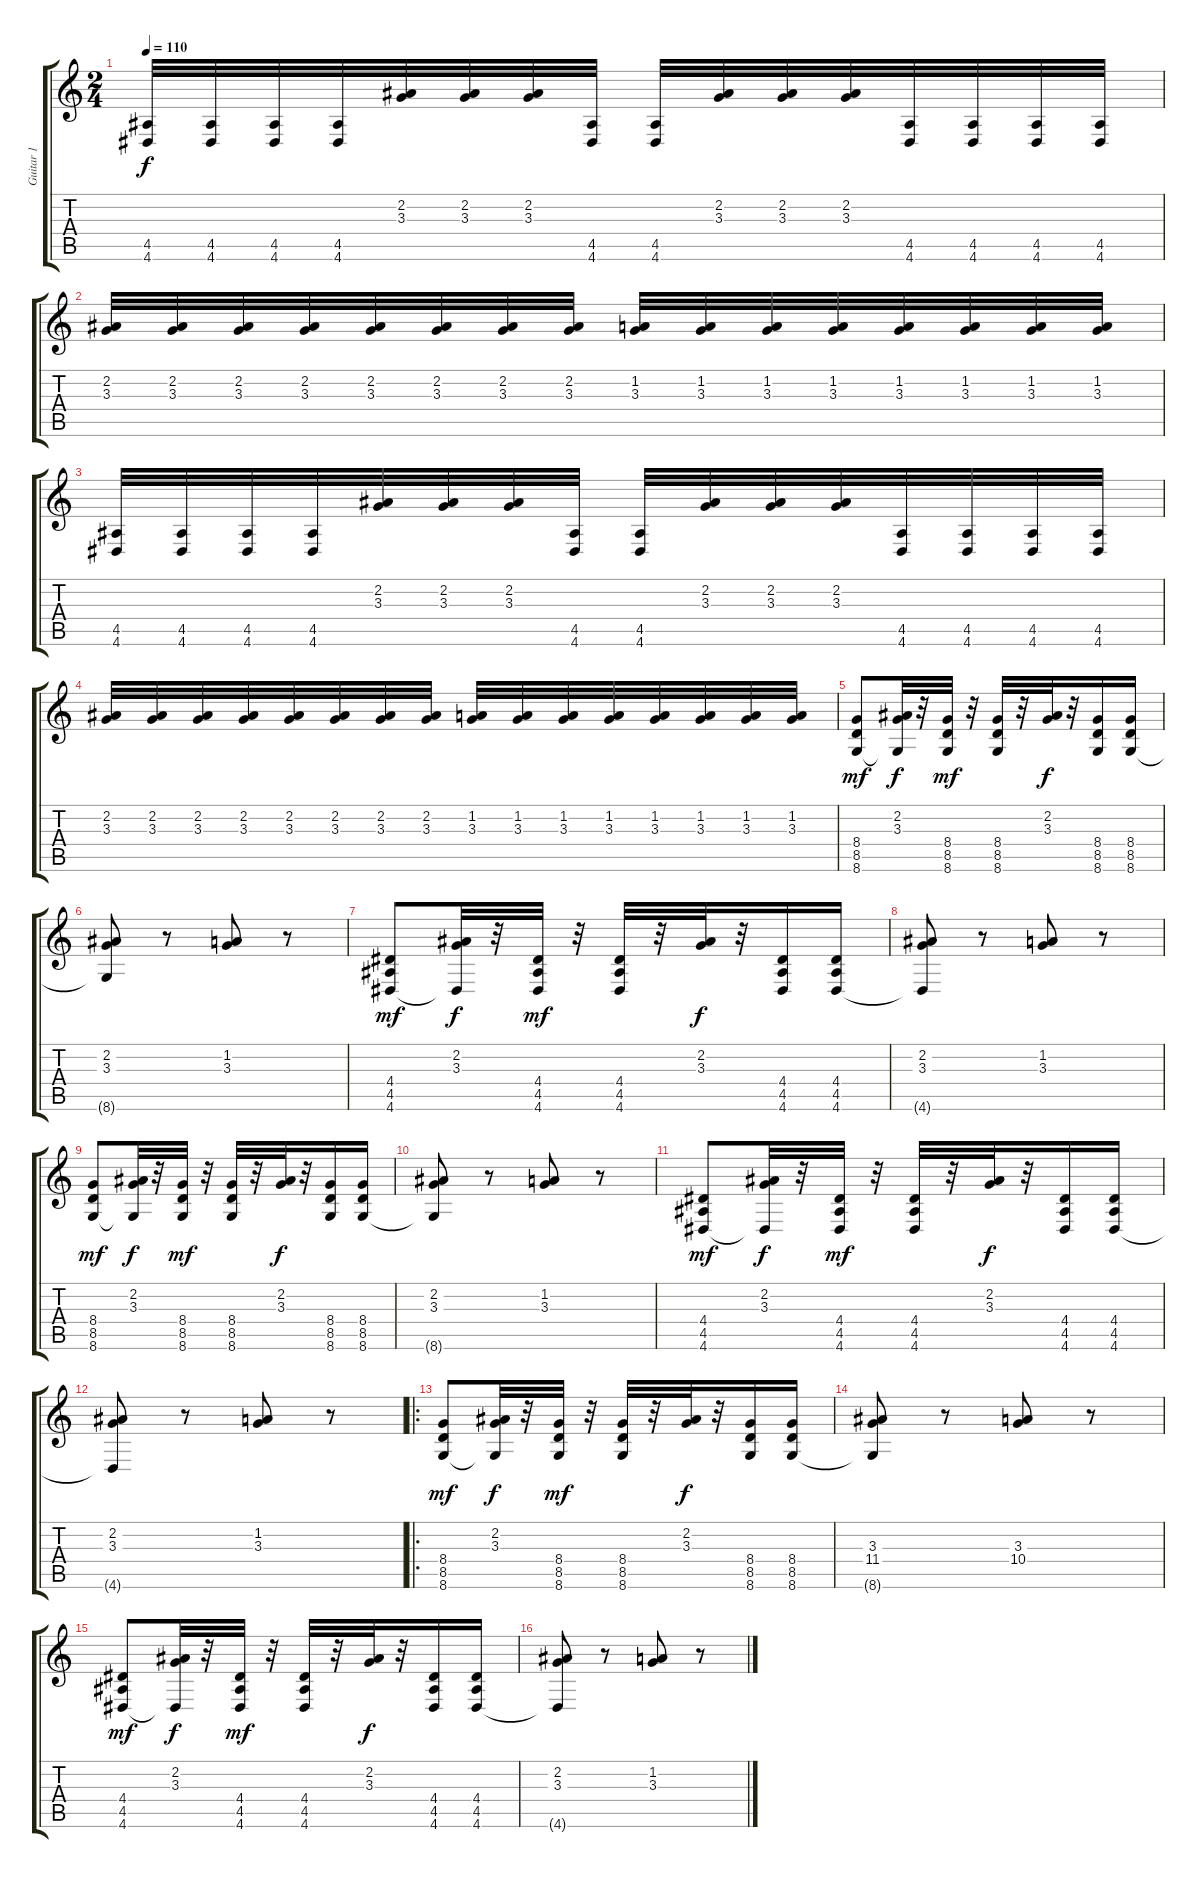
\track ("Guitar 1" "Guitar 1") {instrument distortionguitar}
\staff {score tabs}
\tuning (Db4 Ab3 E3 B2 Gb2 B1) {hide}
\ts (2 4)
\tempo 110
\clef g2
\ks c
(4.5 4.6).32{dy f} (4.5 4.6).32 (4.5 4.6).32 (4.5 4.6).32 (2.2 3.3).32 (2.2 3.3).32 (2.2 3.3).32 (4.5 4.6).32 (4.5 4.6).32 (2.2 3.3).32 (2.2 3.3).32 (2.2 3.3).32 (4.5 4.6).32 (4.5 4.6).32 (4.5 4.6).32 (4.5 4.6).32 |
(2.2 3.3).32 (2.2 3.3).32 (2.2 3.3).32 (2.2 3.3).32 (2.2 3.3).32 (2.2 3.3).32 (2.2 3.3).32 (2.2 3.3).32 (1.2 3.3).32 (1.2 3.3).32 (1.2 3.3).32 (1.2 3.3).32 (1.2 3.3).32 (1.2 3.3).32 (1.2 3.3).32 (1.2 3.3).32 |
(4.5 4.6).32 (4.5 4.6).32 (4.5 4.6).32 (4.5 4.6).32 (2.2 3.3).32 (2.2 3.3).32 (2.2 3.3).32 (4.5 4.6).32 (4.5 4.6).32 (2.2 3.3).32 (2.2 3.3).32 (2.2 3.3).32 (4.5 4.6).32 (4.5 4.6).32 (4.5 4.6).32 (4.5 4.6).32 |
(2.2 3.3).32 (2.2 3.3).32 (2.2 3.3).32 (2.2 3.3).32 (2.2 3.3).32 (2.2 3.3).32 (2.2 3.3).32 (2.2 3.3).32 (1.2 3.3).32 (1.2 3.3).32 (1.2 3.3).32 (1.2 3.3).32 (1.2 3.3).32 (1.2 3.3).32 (1.2 3.3).32 (1.2 3.3).32 |
(8.4 8.5 8.6).8{dy mf} (2.2 3.3 8.6{t}).32{dy f} r.32 (8.4 8.5 8.6).32{dy mf} r.32 (8.4 8.5 8.6).32 r.32 (2.2 3.3).32{dy f} r.32 (8.4 8.5 8.6).16 (8.4 8.5 8.6).16 |
(2.2 3.3 8.6{t}).8 r.8 (1.2 3.3).8 r.8 |
(4.4 4.5 4.6).8{dy mf} (2.2 3.3 4.6{t}).32{dy f} r.32 (4.4 4.5 4.6).32{dy mf} r.32 (4.4 4.5 4.6).32 r.32 (2.2 3.3).32{dy f} r.32 (4.4 4.5 4.6).16 (4.4 4.5 4.6).16 |
(2.2 3.3 4.6{t}).8 r.8 (1.2 3.3).8 r.8 |
(8.4 8.5 8.6).8{dy mf} (2.2 3.3 8.6{t}).32{dy f} r.32 (8.4 8.5 8.6).32{dy mf} r.32 (8.4 8.5 8.6).32 r.32 (2.2 3.3).32{dy f} r.32 (8.4 8.5 8.6).16 (8.4 8.5 8.6).16 |
(2.2 3.3 8.6{t}).8 r.8 (1.2 3.3).8 r.8 |
(4.4 4.5 4.6).8{dy mf} (2.2 3.3 4.6{t}).32{dy f} r.32 (4.4 4.5 4.6).32{dy mf} r.32 (4.4 4.5 4.6).32 r.32 (2.2 3.3).32{dy f} r.32 (4.4 4.5 4.6).16 (4.4 4.5 4.6).16 |
(2.2 3.3 4.6{t}).8 r.8 (1.2 3.3).8 r.8 |
\ro
(8.4 8.5 8.6).8{dy mf} (2.2 3.3 8.6{t}).32{dy f} r.32 (8.4 8.5 8.6).32{dy mf} r.32 (8.4 8.5 8.6).32 r.32 (2.2 3.3).32{dy f} r.32 (8.4 8.5 8.6).16 (8.4 8.5 8.6).16 |
(3.3 11.4 8.6{t}).8 r.8 (3.3 10.4).8 r.8 |
(4.4 4.5 4.6).8{dy mf} (2.2 3.3 4.6{t}).32{dy f} r.32 (4.4 4.5 4.6).32{dy mf} r.32 (4.4 4.5 4.6).32 r.32 (2.2 3.3).32{dy f} r.32 (4.4 4.5 4.6).16 (4.4 4.5 4.6).16 |
(2.2 3.3 4.6{t}).8 r.8 (1.2 3.3).8 r.8
